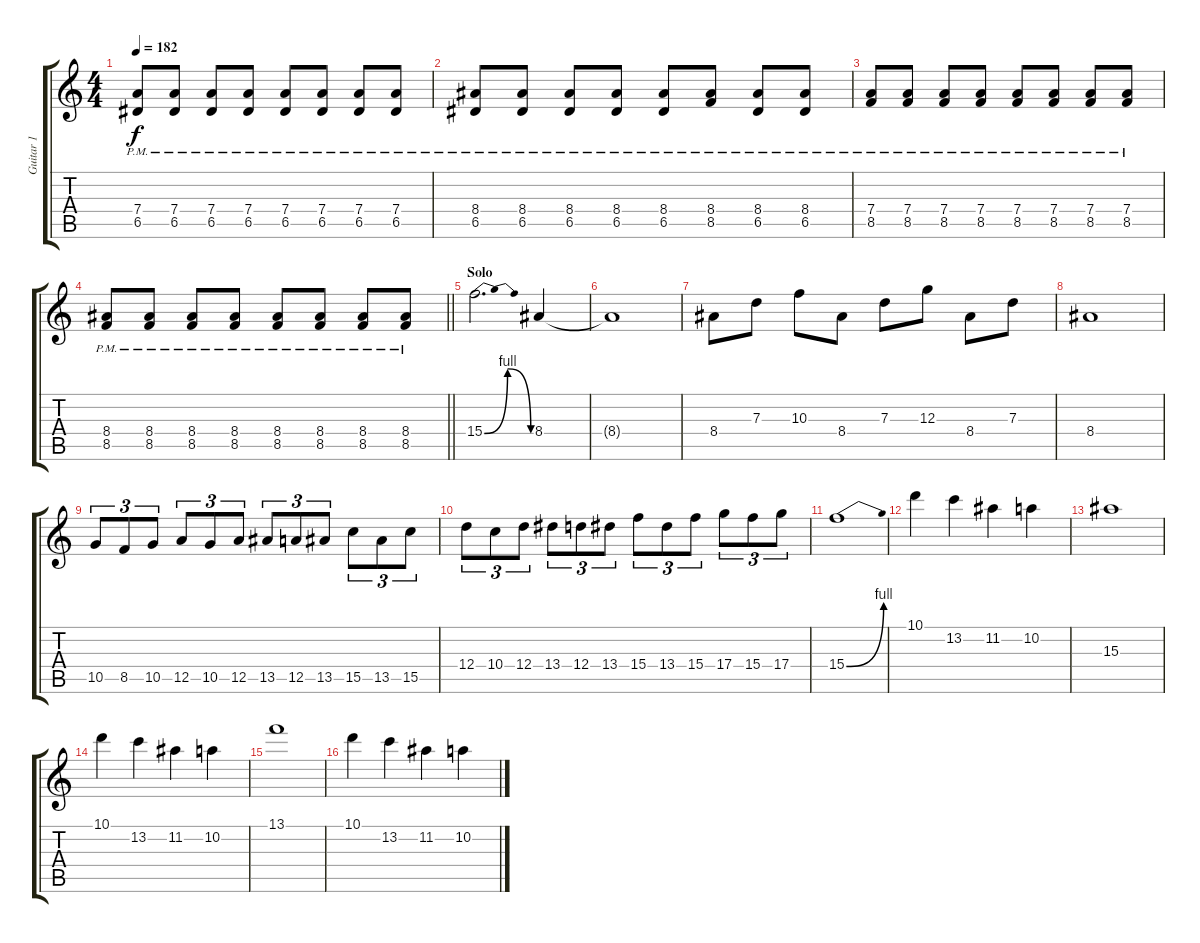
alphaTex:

\track ("Guitar 1" "Guitar 1") {instrument distortionguitar}
\staff {score tabs}
\tuning (E4 B3 G3 D3 A2 D2) {hide}
\ts (4 4)
\tempo 182
\clef g2
\ks c
(7.4{pm} 6.5{pm}).8{dy f} (7.4{pm} 6.5{pm}).8 (7.4{pm} 6.5{pm}).8 (7.4{pm} 6.5{pm}).8 (7.4{pm} 6.5{pm}).8 (7.4{pm} 6.5{pm}).8 (7.4{pm} 6.5{pm}).8 (7.4{pm} 6.5{pm}).8 |
(8.4{pm} 6.5{pm}).8 (8.4{pm} 6.5{pm}).8 (8.4{pm} 6.5{pm}).8 (8.4{pm} 6.5{pm}).8 (8.4{pm} 6.5{pm}).8 (8.4{pm} 8.5{pm}).8 (8.4{pm} 6.5{pm}).8 (8.4{pm} 6.5{pm}).8 |
(7.4{pm} 8.5{pm}).8 (7.4{pm} 8.5{pm}).8 (7.4{pm} 8.5{pm}).8 (7.4{pm} 8.5{pm}).8 (7.4{pm} 8.5{pm}).8 (7.4{pm} 8.5{pm}).8 (7.4{pm} 8.5{pm}).8 (7.4{pm} 8.5{pm}).8 |
\barLineRight lightlight
(8.4{pm} 8.5{pm}).8 (8.4{pm} 8.5{pm}).8 (8.4{pm} 8.5{pm}).8 (8.4{pm} 8.5{pm}).8 (8.4{pm} 8.5{pm}).8 (8.4{pm} 8.5{pm}).8 (8.4{pm} 8.5{pm}).8 (8.4{pm} 8.5{pm}).8 |
\section ("" "Solo")
15.4{be (bendrelease 0 0 15 4 45 4 60 0)}.2{d volume 15 balance 8} 8.4.4 |
8.4{t}.1 |
8.4.8{balance 16} 7.3.8 10.3.8 8.4.8 7.3.8 12.3.8 8.4.8 7.3.8 |
8.4.1 |
10.5.8{tu (3 2) volume 15 balance 8} 8.5.8{tu (3 2)} 10.5.8{tu (3 2)} 12.5.8{tu (3 2)} 10.5.8{tu (3 2)} 12.5.8{tu (3 2)} 13.5.8{tu (3 2)} 12.5.8{tu (3 2)} 13.5.8{tu (3 2)} 15.5.8{tu (3 2)} 13.5.8{tu (3 2)} 15.5.8{tu (3 2)} |
12.4.8{tu (3 2)} 10.4.8{tu (3 2)} 12.4.8{tu (3 2)} 13.4.8{tu (3 2)} 12.4.8{tu (3 2)} 13.4.8{tu (3 2)} 15.4.8{tu (3 2)} 13.4.8{tu (3 2)} 15.4.8{tu (3 2)} 17.4.8{tu (3 2)} 15.4.8{tu (3 2)} 17.4.8{tu (3 2)} |
15.4{be (bend 0 0 60 4)}.1 |
10.1.4{balance 16} 13.2.4 11.2.4 10.2.4 |
15.3.1 |
10.1.4 13.2.4 11.2.4 10.2.4 |
13.1.1 |
10.1.4 13.2.4 11.2.4 10.2.4
